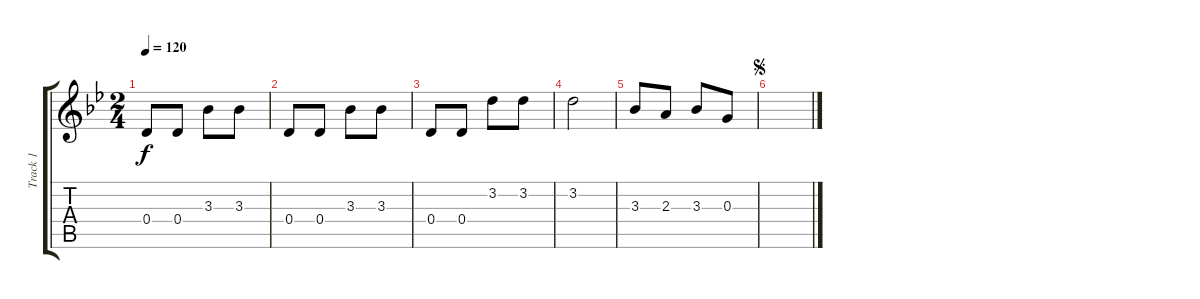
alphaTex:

\track ("Track 1" "Track 1") {instrument acousticguitarsteel}
\staff {score tabs}
\tuning (E4 B3 G3 D3 A2 E2) {hide}
\ts (2 4)
\tempo 120
\clef g2
\ks bb
0.4.8{dy f} 0.4.8 3.3.8 3.3.8 |
0.4.8 0.4.8 3.3.8 3.3.8 |
0.4.8 0.4.8 3.2.8 3.2.8 |
3.2.2 |
3.3.8 2.3.8 3.3.8 0.3.8 |
\jump segno
